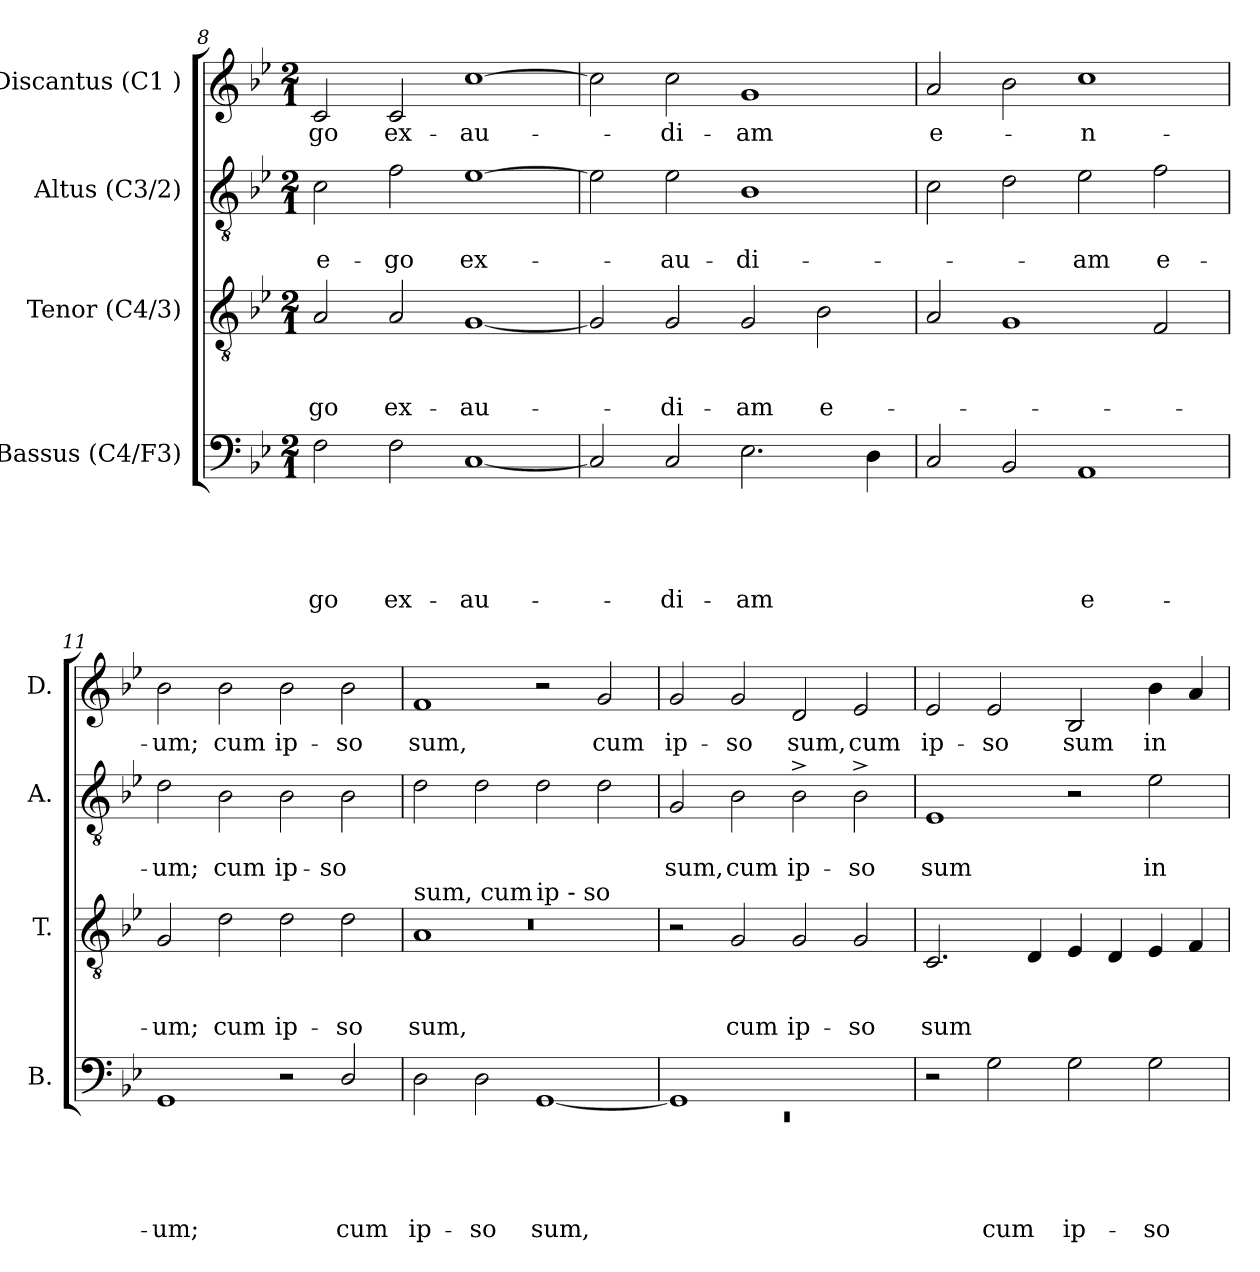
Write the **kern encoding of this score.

**kern	**text	**text	**text	**text	**text	**kern	**text	**text	**text	**kern	**text	**text	**kern	**text
*part4	*part4	*part4	*part4	*part4	*part4	*part3	*part3	*part3	*part3	*part2	*part2	*part2	*part1	*part1
*staff4	*staff4	*staff4	*staff4	*staff4	*staff4	*staff3	*staff3	*staff3	*staff3	*staff2	*staff2	*staff2	*staff1	*staff1
*I"Bassus (C4/F3)	*	*	*	*	*	*I"Tenor (C4/3)	*	*	*	*I"Altus (C3/2)	*	*	*I"Discantus (C1 )	*
*I'B.	*	*	*	*	*	*I'T.	*	*	*	*I'A.	*	*	*I'D.	*
!!LO:LB:g=z
*clefF4	*	*	*	*	*	*clefGv2	*	*	*	*clefGv2	*	*	*clefG2	*
*k[b-e-]	*	*	*	*	*	*k[b-e-]	*	*	*	*k[b-e-]	*	*	*k[b-e-]	*
*B-:	*	*	*	*	*	*B-:	*	*	*	*B-:	*	*	*B-:	*
*M2/1	*	*	*	*	*	*M2/1	*	*	*	*M2/1	*	*	*M2/1	*
=8	=8	=8	=8	=8	=8	=8	=8	=8	=8	=8	=8	=8	=8	=8
!	!	!	!	!	!LO:LY:b	!	!	!	!LO:LY:b	!	!	!LO:LY:b	!	!LO:LY:b
2F\	.	.	.	.	-go	2A/	.	.	-go	2c\	.	e-	2c/	-go
!	!	!	!	!	!LO:LY:b	!	!	!	!LO:LY:b	!	!	!LO:LY:b	!	!LO:LY:b
2F\	.	.	.	.	ex-	2A/	.	.	ex-	2f\	.	-go	2c/	ex-
!	!	!	!	!	!LO:LY:b	!	!	!	!LO:LY:b	!	!	!LO:LY:b	!	!LO:LY:b
[<1C	.	.	.	.	-au-	[<1G	.	.	-au-	[>1e-	.	ex-	[>1cc	-au-
=9	=9	=9	=9	=9	=9	=9	=9	=9	=9	=9	=9	=9	=9	=9
2C/]	.	.	.	.	.	2G/]	.	.	.	2e-\]	.	.	2cc\]	.
!	!	!	!	!	!LO:LY:b	!	!	!	!LO:LY:b	!	!	!LO:LY:b	!	!LO:LY:b
2C/	.	.	.	.	-di-	2G/	.	.	-di-	2e-\	.	-au-	2cc\	-di-
!	!	!	!	!	!LO:LY:b	!	!	!	!LO:LY:b	!	!	!LO:LY:b	!	!LO:LY:b
2.E-\	.	.	.	.	-am	2G/	.	.	-am	1B-	.	-di-	1g	-am
!	!	!	!	!	!	!	!	!	!LO:LY:b:rj	!	!	!	!	!
.	.	.	.	.	.	2B-\	.	.	e-	.	.	.	.	.
4D\	.	.	.	.	.	.	.	.	.	.	.	.	.	.
=10	=10	=10	=10	=10	=10	=10	=10	=10	=10	=10	=10	=10	=10	=10
!	!	!	!	!	!	!	!	!	!	!	!	!	!	!LO:LY:b:rj
2C/	.	.	.	.	.	2A/	.	.	.	2c\	.	.	2a/	e-
2BB-/	.	.	.	.	.	1G	.	.	.	2d\	.	.	2b-\	.
!	!	!	!	!	!LO:LY:b:rj	!	!	!	!	!	!	!LO:LY:b	!	!LO:LY:b:rj
1AA	.	.	.	.	e-	.	.	.	.	2e-\	.	-am	1cc	-n-
!	!	!	!	!	!	!	!	!	!	!	!	!LO:LY:b	!	!
.	.	.	.	.	.	2F/	.	.	.	2f\	.	e-	.	.
=11	=11	=11	=11	=11	=11	=11	=11	=11	=11	=11	=11	=11	=11	=11
!	!	!	!	!	!LO:LY:b	!	!	!	!LO:LY:b	!	!	!LO:LY:b	!	!LO:LY:b
1GG	.	.	.	.	-um;	2G/	.	.	-um;	2d\	.	-um;	2b-\	-um;
!	!	!	!	!	!	!	!	!	!LO:LY:b	!	!	!LO:LY:b	!	!LO:LY:b
.	.	.	.	.	.	2d\	.	.	cum	2B-\	.	cum	2b-\	cum
!	!	!	!	!	!	!	!	!	!LO:LY:b	!	!	!LO:LY:b	!	!LO:LY:b
2r	.	.	.	.	.	2d\	.	.	ip-	2B-\	.	ip-	2b-\	ip-
!	!	!	!	!	!LO:LY:b	!	!	!	!LO:LY:b	!	!	!LO:LY:b	!	!LO:LY:b
2D/	.	.	.	.	cum	2d\	.	.	-so	2B-\	.	-so	2b-\	-so
!!LO:PB:g=z
=12	=12	=12	=12	=12	=12	=12	=12	=12	=12	=12	=12	=12	=12	=12
*	*	*	*	*	*	*^	*	*	*	*	*	*	*	*
*	*	*	*	*	*	*	*^	*	*	*	*	*	*	*	*
!	!	!	!	!	!	!LO:TX:a:t=sum, cum	!	!	!	!	!	!	!	!	!	!
!	!	!	!	!	!LO:LY:b	!	!	!LO:N:vis=1	!	!	!LO:LY:b	!	!	!	!	!LO:LY:b
2D\	.	.	.	.	ip-	1ryy	1A	0r	.	.	sum,	2d\	.	.	1f	sum,
!	!	!	!	!	!LO:LY:b	!	!	!	!	!	!	!	!	!	!	!
2D\	.	.	.	.	-so	.	.	.	.	.	.	2d\	.	.	.	.
!	!	!	!	!	!	!LO:TX:a:t=ip - so	!	!	!	!	!	!	!	!	!	!
!	!	!	!	!	!LO:LY:b	!	!	!	!	!	!	!	!	!	!	!
[<1GG	.	.	.	.	sum,	1ryy	1ryy	.	.	.	.	2d\	.	.	2r	.
!	!	!	!	!	!	!	!	!	!	!	!	!	!	!	!	!LO:LY:b
.	.	.	.	.	.	.	.	.	.	.	.	2d\	.	.	2g/	cum
*	*	*	*	*	*	*v	*v	*v	*	*	*	*	*	*	*	*
=13	=13	=13	=13	=13	=13	=13	=13	=13	=13	=13	=13	=13	=13	=13
*^	*	*	*	*	*	*	*	*	*	*	*	*	*	*
!	!LO:N:vis=1	!	!	!	!	!	!	!	!	!	!	!	!LO:LY:b	!	!LO:LY:b
1GG]	0rEE	.	.	.	.	.	2r	.	.	.	2G/	.	sum,	2g/	ip-
!	!	!	!	!	!	!	!	!	!	!LO:LY:b	!	!	!LO:LY:b	!	!LO:LY:b
.	.	.	.	.	.	.	2G/	.	.	cum	2B-\	.	cum	2g/	-so
!	!	!	!	!	!	!	!	!	!	!LO:LY:b	!	!	!LO:LY:b	!	!LO:LY:b
1ryy	.	.	.	.	.	.	2G/	.	.	ip-	2B-^>\	.	ip-	2d/	sum,
!	!	!	!	!	!	!	!	!	!	!LO:LY:b	!	!	!LO:LY:b	!	!LO:LY:b
.	.	.	.	.	.	.	2G/	.	.	-so	2B-^>\	.	-so	2e-/	cum
*v	*v	*	*	*	*	*	*	*	*	*	*	*	*	*	*
=14	=14	=14	=14	=14	=14	=14	=14	=14	=14	=14	=14	=14	=14	=14
!	!	!	!	!	!	!	!	!	!LO:LY:b	!	!	!LO:LY:b	!	!LO:LY:b
2r	.	.	.	.	.	2.C/	.	.	sum	1E-	.	sum	2e-/	ip-
!	!	!	!	!	!LO:LY:b	!	!	!	!	!	!	!	!	!LO:LY:b
2G\	.	.	.	.	cum	.	.	.	.	.	.	.	2e-/	-so
.	.	.	.	.	.	4D/	.	.	.	.	.	.	.	.
!	!	!	!	!	!LO:LY:b	!	!	!	!	!	!	!	!	!LO:LY:b
2G\	.	.	.	.	ip-	4E-/	.	.	.	2r	.	.	2B-/	sum
.	.	.	.	.	.	4D/	.	.	.	.	.	.	.	.
!	!	!	!	!	!LO:LY:b	!	!	!	!	!	!	!LO:LY:b	!	!LO:LY:b
2G\	.	.	.	.	-so	4E-/	.	.	.	2e-\	.	in	4b-\	in
.	.	.	.	.	.	4F/	.	.	.	.	.	.	4a/	.
=	=	=	=	=	=	=	=	=	=	=	=	=	=	=
*-	*-	*-	*-	*-	*-	*-	*-	*-	*-	*-	*-	*-	*-	*-
